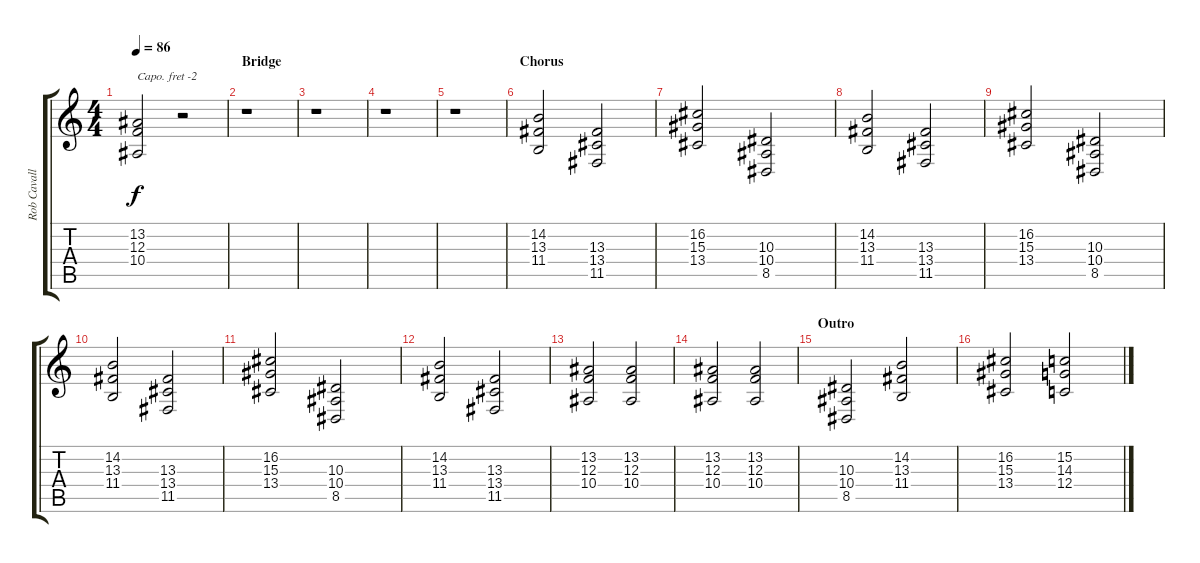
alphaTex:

\track ("Rob Cavallo (Piano)" "Rob Cavall") {instrument brightacousticpiano}
\staff {score tabs}
\capo -2
\tuning (E4 B3 G3 D3 A2 E2) {hide}
\ts (4 4)
\tempo 86
\clef g2
\ks c
(13.2 12.3 10.4).2{dy f} r.2 |
\section ("" "Bridge")
r.1 |
r.1 |
r.1 |
r.1 |
\section ("" "Chorus")
(14.2 13.3 11.4).2 (13.3 13.4 11.5).2 |
(16.2 15.3 13.4).2 (10.3 10.4 8.5).2 |
(14.2 13.3 11.4).2 (13.3 13.4 11.5).2 |
(16.2 15.3 13.4).2 (10.3 10.4 8.5).2 |
(14.2 13.3 11.4).2 (13.3 13.4 11.5).2 |
(16.2 15.3 13.4).2 (10.3 10.4 8.5).2 |
(14.2 13.3 11.4).2 (13.3 13.4 11.5).2 |
(13.2 12.3 10.4).2 (13.2 12.3 10.4).2 |
(13.2 12.3 10.4).2 (13.2 12.3 10.4).2 |
\section ("" "Outro")
(10.3 10.4 8.5).2 (14.2 13.3 11.4).2 |
(16.2 15.3 13.4).2 (15.2 14.3 12.4).2
